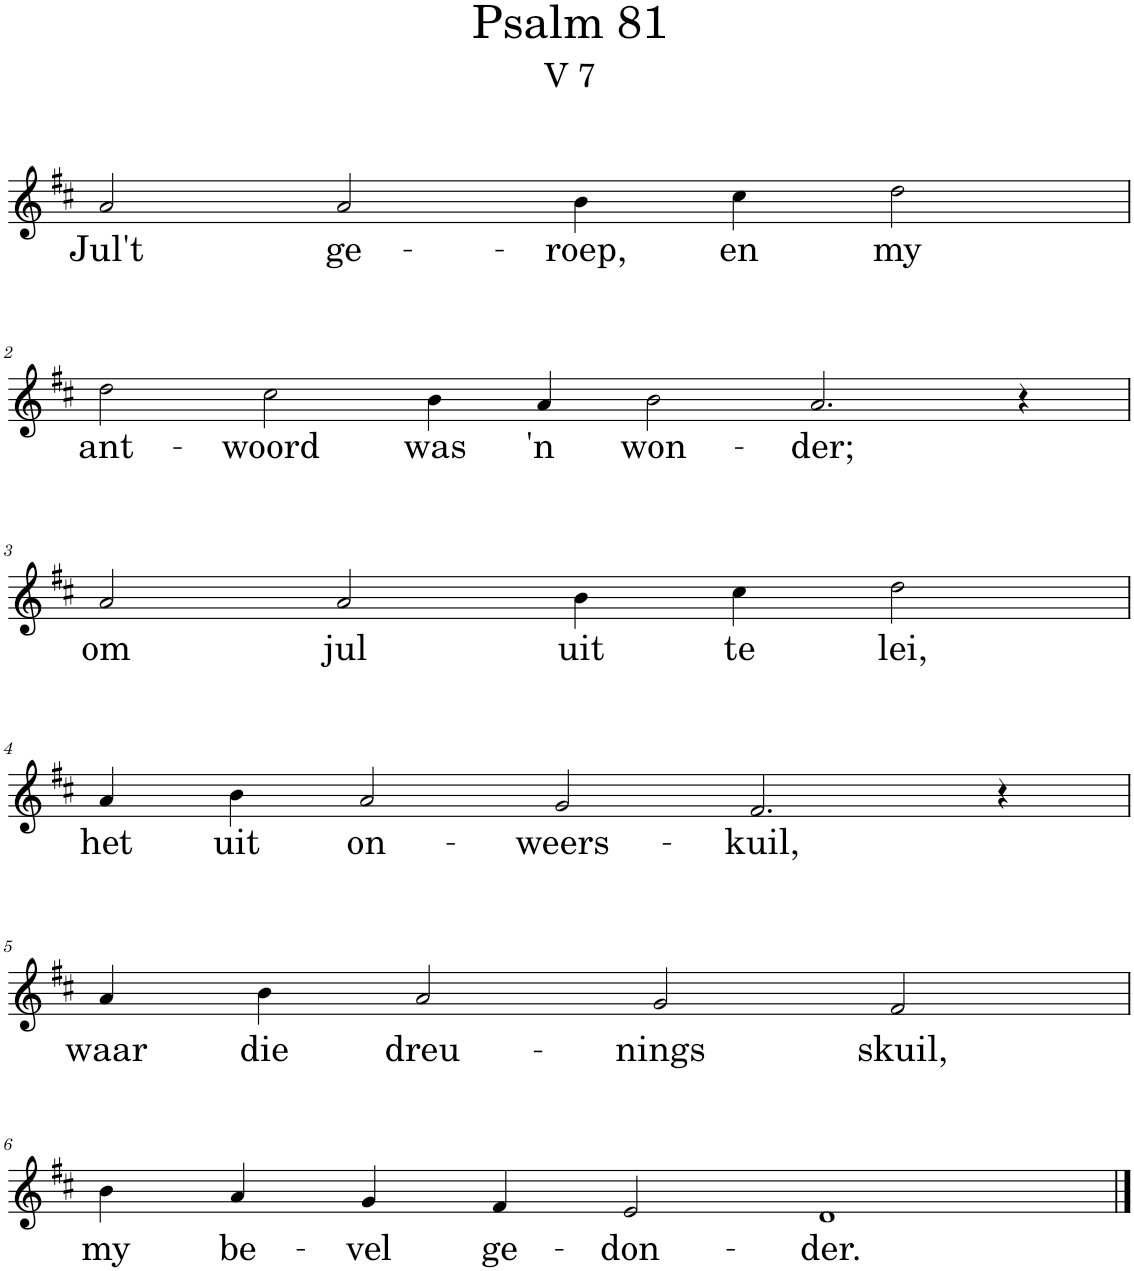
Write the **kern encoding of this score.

**kern	**text
*part1	*part1
*staff1	*staff1
*I"Pipe Organ	*
*I'Org.	*
*clefG2	*
*k[f#c#]	*
*M8/4	*
=1	=1
!	!LO:LY:b
2a/	Jul't
!	!LO:LY:b
2a/	ge-
!	!LO:LY:b
4b\	-roep,
!	!LO:LY:b
4cc#\	en
!	!LO:LY:b
2dd\	my
!!LO:LB:g=z
=2	=2
*M12/4	*
!	!LO:LY:b
2dd\	ant-
!	!LO:LY:b
2cc#\	-woord
!	!LO:LY:b
4b\	was
!	!LO:LY:b
4a/	'n
!	!LO:LY:b
2b\	won-
!	!LO:LY:b
2.a/	-der;
4r	.
!!LO:LB:g=z
=3	=3
*M8/4	*
!	!LO:LY:b
2a/	om
!	!LO:LY:b
2a/	jul
!	!LO:LY:b
4b\	uit
!	!LO:LY:b
4cc#\	te
!	!LO:LY:b
2dd\	lei,
!!LO:LB:g=z
=4	=4
*M10/4	*
!	!LO:LY:b
4a/	het
!	!LO:LY:b
4b\	uit
!	!LO:LY:b
2a/	on-
!	!LO:LY:b
2g/	-weers-
!	!LO:LY:b
2.f#/	-kuil,
4r	.
!!LO:LB:g=z
=5	=5
*M8/4	*
!	!LO:LY:b
4a/	waar
!	!LO:LY:b
4b\	die
!	!LO:LY:b
2a/	dreu-
!	!LO:LY:b
2g/	-nings
!	!LO:LY:b
2f#/	skuil,
!!LO:LB:g=z
=6	=6
*M10/4	*
!	!LO:LY:b
4b\	my
!	!LO:LY:b
4a/	be-
!	!LO:LY:b
4g/	-vel
!	!LO:LY:b
4f#/	ge-
!	!LO:LY:b
2e/	-don-
!	!LO:LY:b
1d	-der.
==	==
*-	*-
